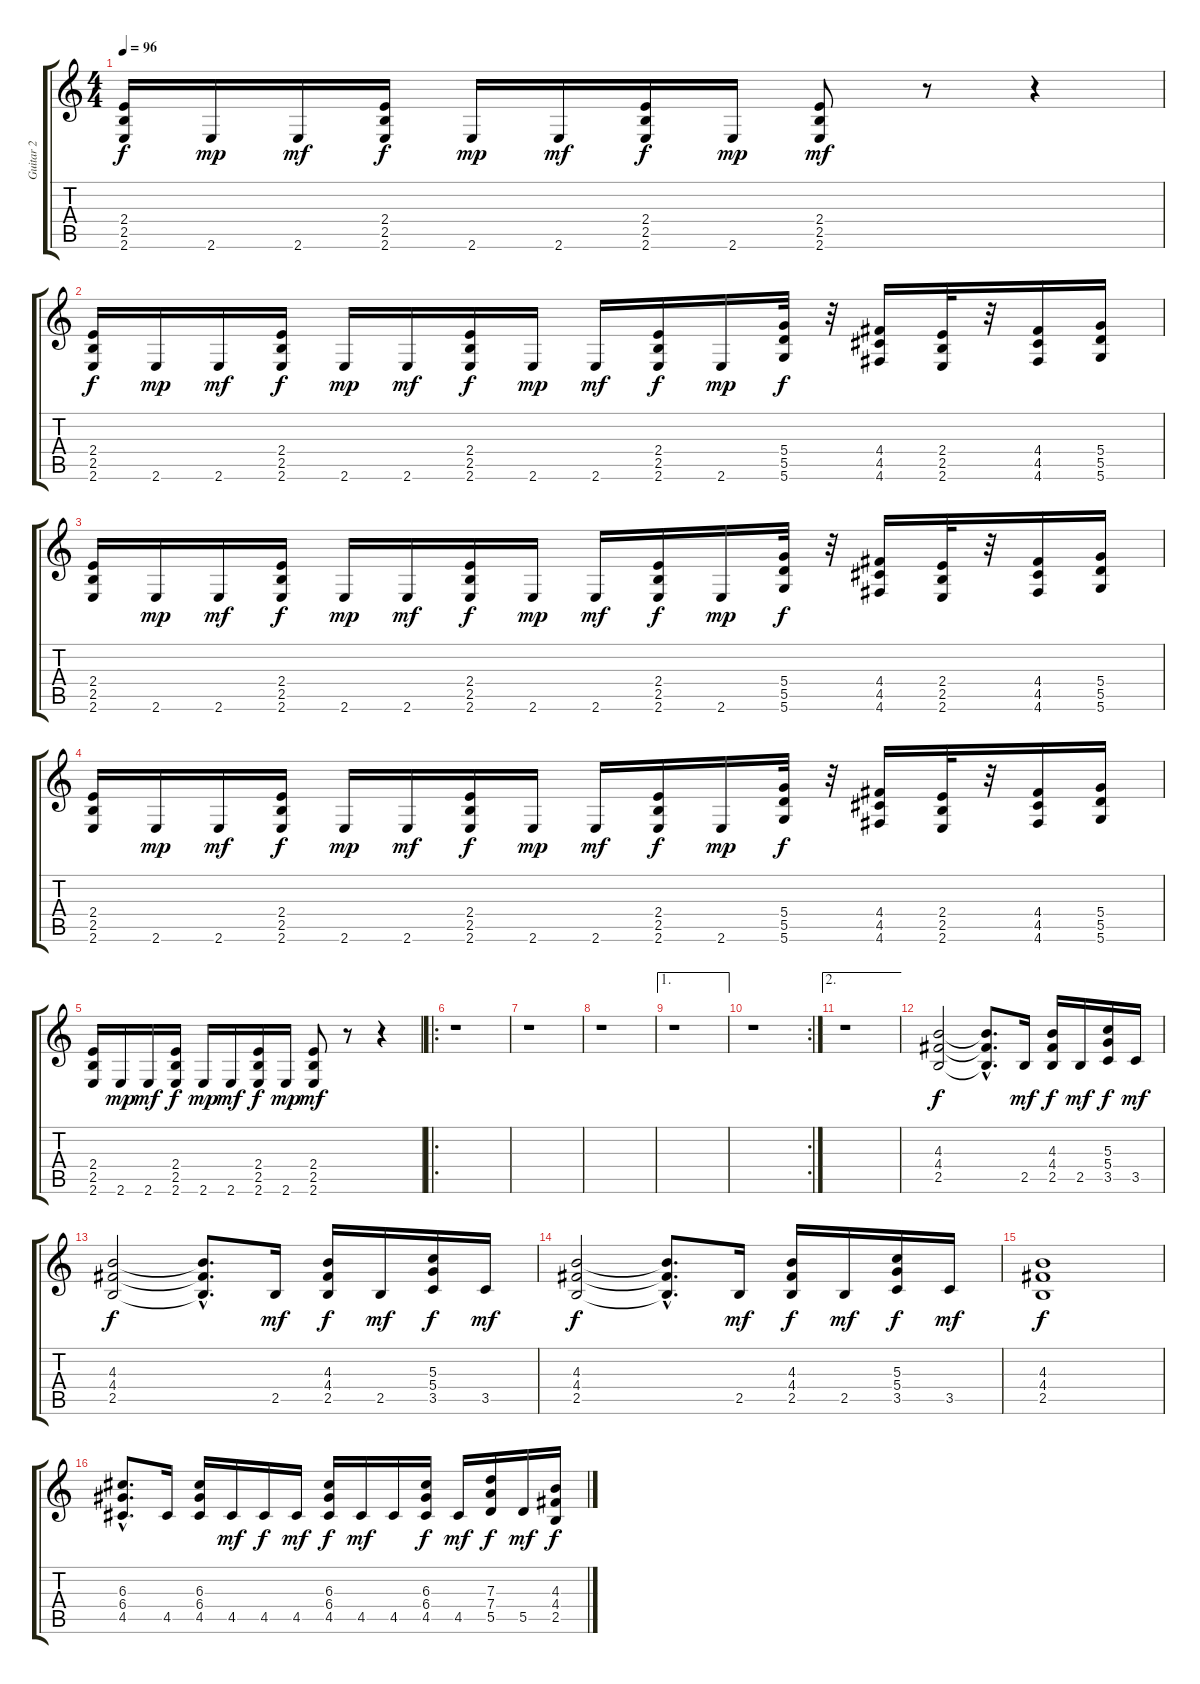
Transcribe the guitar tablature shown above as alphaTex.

\track ("Guitar 2" "Guitar 2") {instrument distortionguitar}
\staff {score tabs}
\tuning (E4 B3 G3 D3 A2 D2) {hide}
\ts (4 4)
\tempo 96
\clef g2
\ks c
(2.4 2.5 2.6).16{dy f} 2.6.16{dy mp} 2.6.16{dy mf} (2.4 2.5 2.6).16{dy f} 2.6.16{dy mp} 2.6.16{dy mf} (2.4 2.5 2.6).16{dy f} 2.6.16{dy mp} (2.4 2.5 2.6).8{dy mf} r.8 r.4 |
(2.4 2.5 2.6).16{dy f} 2.6.16{dy mp} 2.6.16{dy mf} (2.4 2.5 2.6).16{dy f} 2.6.16{dy mp} 2.6.16{dy mf} (2.4 2.5 2.6).16{dy f} 2.6.16{dy mp} 2.6.16{dy mf} (2.4 2.5 2.6).16{dy f} 2.6.16{dy mp} (5.4 5.5 5.6).32{dy f} r.32 (4.4 4.5 4.6).16 (2.4 2.5 2.6).32 r.32 (4.4 4.5 4.6).16 (5.4 5.5 5.6).16 |
(2.4 2.5 2.6).16 2.6.16{dy mp} 2.6.16{dy mf} (2.4 2.5 2.6).16{dy f} 2.6.16{dy mp} 2.6.16{dy mf} (2.4 2.5 2.6).16{dy f} 2.6.16{dy mp} 2.6.16{dy mf} (2.4 2.5 2.6).16{dy f} 2.6.16{dy mp} (5.4 5.5 5.6).32{dy f} r.32 (4.4 4.5 4.6).16 (2.4 2.5 2.6).32 r.32 (4.4 4.5 4.6).16 (5.4 5.5 5.6).16 |
(2.4 2.5 2.6).16 2.6.16{dy mp} 2.6.16{dy mf} (2.4 2.5 2.6).16{dy f} 2.6.16{dy mp} 2.6.16{dy mf} (2.4 2.5 2.6).16{dy f} 2.6.16{dy mp} 2.6.16{dy mf} (2.4 2.5 2.6).16{dy f} 2.6.16{dy mp} (5.4 5.5 5.6).32{dy f} r.32 (4.4 4.5 4.6).16 (2.4 2.5 2.6).32 r.32 (4.4 4.5 4.6).16 (5.4 5.5 5.6).16 |
(2.4 2.5 2.6).16 2.6.16{dy mp} 2.6.16{dy mf} (2.4 2.5 2.6).16{dy f} 2.6.16{dy mp} 2.6.16{dy mf} (2.4 2.5 2.6).16{dy f} 2.6.16{dy mp} (2.4 2.5 2.6).8{dy mf} r.8 r.4 |
\ro
r.1 |
r.1 |
r.1 |
\ae 1
r.1 |
\rc 2
r.1 |
\ae 2
r.1 |
(4.3 4.4 2.5).2{dy f} (4.3{hac t} 4.4{hac t} 2.5{hac t}).8{d} 2.5.16{dy mf} (4.3 4.4 2.5).16{dy f} 2.5.16{dy mf} (5.3 5.4 3.5).16{dy f} 3.5.16{dy mf} |
(4.3 4.4 2.5).2{dy f} (4.3{hac t} 4.4{hac t} 2.5{hac t}).8{d} 2.5.16{dy mf} (4.3 4.4 2.5).16{dy f} 2.5.16{dy mf} (5.3 5.4 3.5).16{dy f} 3.5.16{dy mf} |
(4.3 4.4 2.5).2{dy f} (4.3{hac t} 4.4{hac t} 2.5{hac t}).8{d} 2.5.16{dy mf} (4.3 4.4 2.5).16{dy f} 2.5.16{dy mf} (5.3 5.4 3.5).16{dy f} 3.5.16{dy mf} |
(4.3 4.4 2.5).1{dy f} |
(6.3{hac} 6.4{hac} 4.5{hac}).8{d} 4.5.16 (6.3 6.4 4.5).16 4.5.16{dy mf} 4.5.16{dy f} 4.5.16{dy mf} (6.3 6.4 4.5).16{dy f} 4.5.16{dy mf} 4.5.16 (6.3 6.4 4.5).16{dy f} 4.5.16{dy mf} (7.3 7.4 5.5).16{dy f} 5.5.16{dy mf} (4.3 4.4 2.5).16{dy f}
